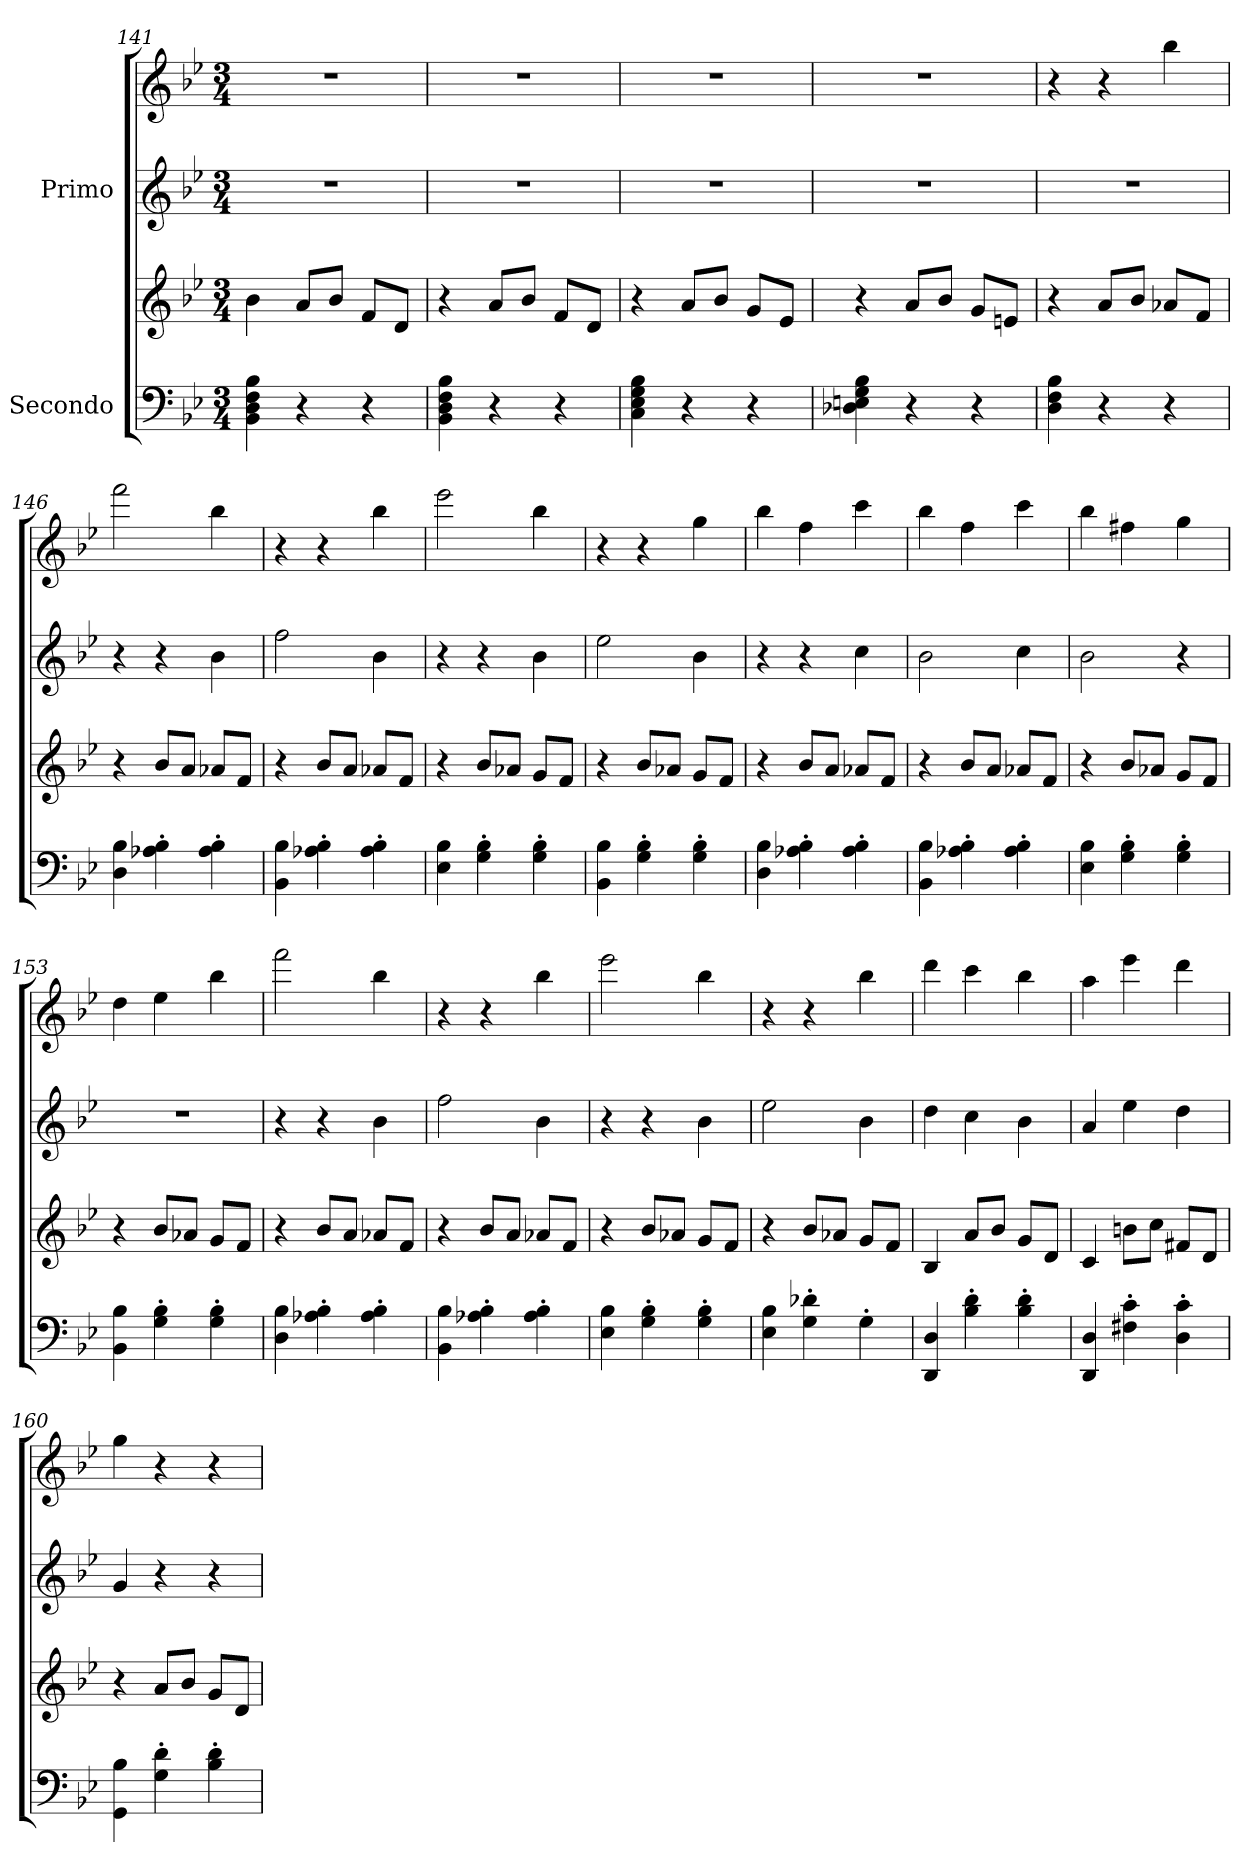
**kern	**kern	**kern	**kern
*part2	*part2	*part1	*part1
*staff4	*staff3	*staff2	*staff1
*I"Secondo	*	*I"Primo	*
*clefF4	*clefG2	*clefG2	*clefG2
*k[b-e-]	*k[b-e-]	*k[b-e-]	*k[b-e-]
*M3/4	*M3/4	*M3/4	*M3/4
=141	=141	=141	=141
4BB-\ 4D\ 4F\ 4B-\	4b-\	2.r	2.r
4r	8a/L	.	.
.	8b-/J	.	.
4r	8f/L	.	.
.	8d/J	.	.
=142	=142	=142	=142
4BB-\ 4D\ 4F\ 4B-\	4r	2.r	2.r
4r	8a/L	.	.
.	8b-/J	.	.
4r	8f/L	.	.
.	8d/J	.	.
=143	=143	=143	=143
4C\ 4E-\ 4G\ 4B-\	4r	2.r	2.r
4r	8a/L	.	.
.	8b-/J	.	.
4r	8g/L	.	.
.	8e-/J	.	.
=144	=144	=144	=144
4D-X\ 4En\ 4G\ 4B-\	4r	2.r	2.r
4r	8a/L	.	.
.	8b-/J	.	.
4r	8g/L	.	.
.	8en/J	.	.
=145	=145	=145	=145
4D\ 4F\ 4B-\	4r	2.r	4r
4r	8a/L	.	4r
.	8b-/J	.	.
4r	8a-X/L	.	4bb-\
.	8f/J	.	.
!!LO:PB:g=z
=146	=146	=146	=146
4D\ 4B-\	4r	4r	2fff\
4A-X\' 4B-\'	8b-/L	4r	.
.	8a/J	.	.
4A-\' 4B-\'	8a-X/L	4b-\	4bb-\
.	8f/J	.	.
=147	=147	=147	=147
4BB-\ 4B-\	4r	2ff\	4r
4A-X\' 4B-\'	8b-/L	.	4r
.	8a/J	.	.
4A-\' 4B-\'	8a-X/L	4b-\	4bb-\
.	8f/J	.	.
=148	=148	=148	=148
4E-\ 4B-\	4r	4r	2eee-\
4G\' 4B-\'	8b-/L	4r	.
.	8a-X/J	.	.
4G\' 4B-\'	8g/L	4b-\	4bb-\
.	8f/J	.	.
=149	=149	=149	=149
4BB-\ 4B-\	4r	2ee-\	4r
4G\' 4B-\'	8b-/L	.	4r
.	8a-X/J	.	.
4G\' 4B-\'	8g/L	4b-\	4gg\
.	8f/J	.	.
=150	=150	=150	=150
4D\ 4B-\	4r	4r	4bb-\
4A-X\' 4B-\'	8b-/L	4r	4ff\
.	8a/J	.	.
4A-\' 4B-\'	8a-X/L	4cc\	4ccc\
.	8f/J	.	.
!!LO:LB:g=z
=151	=151	=151	=151
4BB-\ 4B-\	4r	2b-\	4bb-\
4A-X\' 4B-\'	8b-/L	.	4ff\
.	8a/J	.	.
4A-\' 4B-\'	8a-X/L	4cc\	4ccc\
.	8f/J	.	.
=152	=152	=152	=152
4E-\ 4B-\	4r	2b-\	4bb-\
4G\' 4B-\'	8b-/L	.	4ff#X\
.	8a-X/J	.	.
4G\' 4B-\'	8g/L	4r	4gg\
.	8f/J	.	.
=153	=153	=153	=153
4BB-\ 4B-\	4r	2.r	4dd\
4G\' 4B-\'	8b-/L	.	4ee-\
.	8a-X/J	.	.
4G\' 4B-\'	8g/L	.	4bb-\
.	8f/J	.	.
=154	=154	=154	=154
4D\ 4B-\	4r	4r	2fff\
4A-X\' 4B-\'	8b-/L	4r	.
.	8a/J	.	.
4A-\' 4B-\'	8a-X/L	4b-\	4bb-\
.	8f/J	.	.
=155	=155	=155	=155
4BB-\ 4B-\	4r	2ff\	4r
4A-X\' 4B-\'	8b-/L	.	4r
.	8a/J	.	.
4A-\' 4B-\'	8a-X/L	4b-\	4bb-\
.	8f/J	.	.
=156	=156	=156	=156
4E-\ 4B-\	4r	4r	2eee-\
4G\' 4B-\'	8b-/L	4r	.
.	8a-X/J	.	.
4G\' 4B-\'	8g/L	4b-\	4bb-\
.	8f/J	.	.
!!LO:LB:g=z
=157	=157	=157	=157
4E-\ 4B-\	4r	2ee-\	4r
4G\' 4d-X\'	8b-/L	.	4r
.	8a-X/J	.	.
4G'\	8g/L	4b-\	4bb-\
.	8f/J	.	.
=158	=158	=158	=158
4DD/ 4D/	4B-/	4dd\	4ddd\
4B-\' 4d\'	8a/L	4cc\	4ccc\
.	8b-/J	.	.
4B-\' 4d\'	8g/L	4b-\	4bb-\
.	8d/J	.	.
=159	=159	=159	=159
4DD/ 4D/	4c/	4a/	4aa\
4F#X\' 4c\'	8bn\L	4ee-\	4eee-\
.	8cc\J	.	.
4D\' 4c\'	8f#X/L	4dd\	4ddd\
.	8d/J	.	.
=160	=160	=160	=160
4GG\ 4B-\	4r	4g/	4gg\
4G\' 4d\'	8a/L	4r	4r
.	8b-/J	.	.
4B-\' 4d\'	8g/L	4r	4r
.	8d/J	.	.
=	=	=	=
*-	*-	*-	*-
